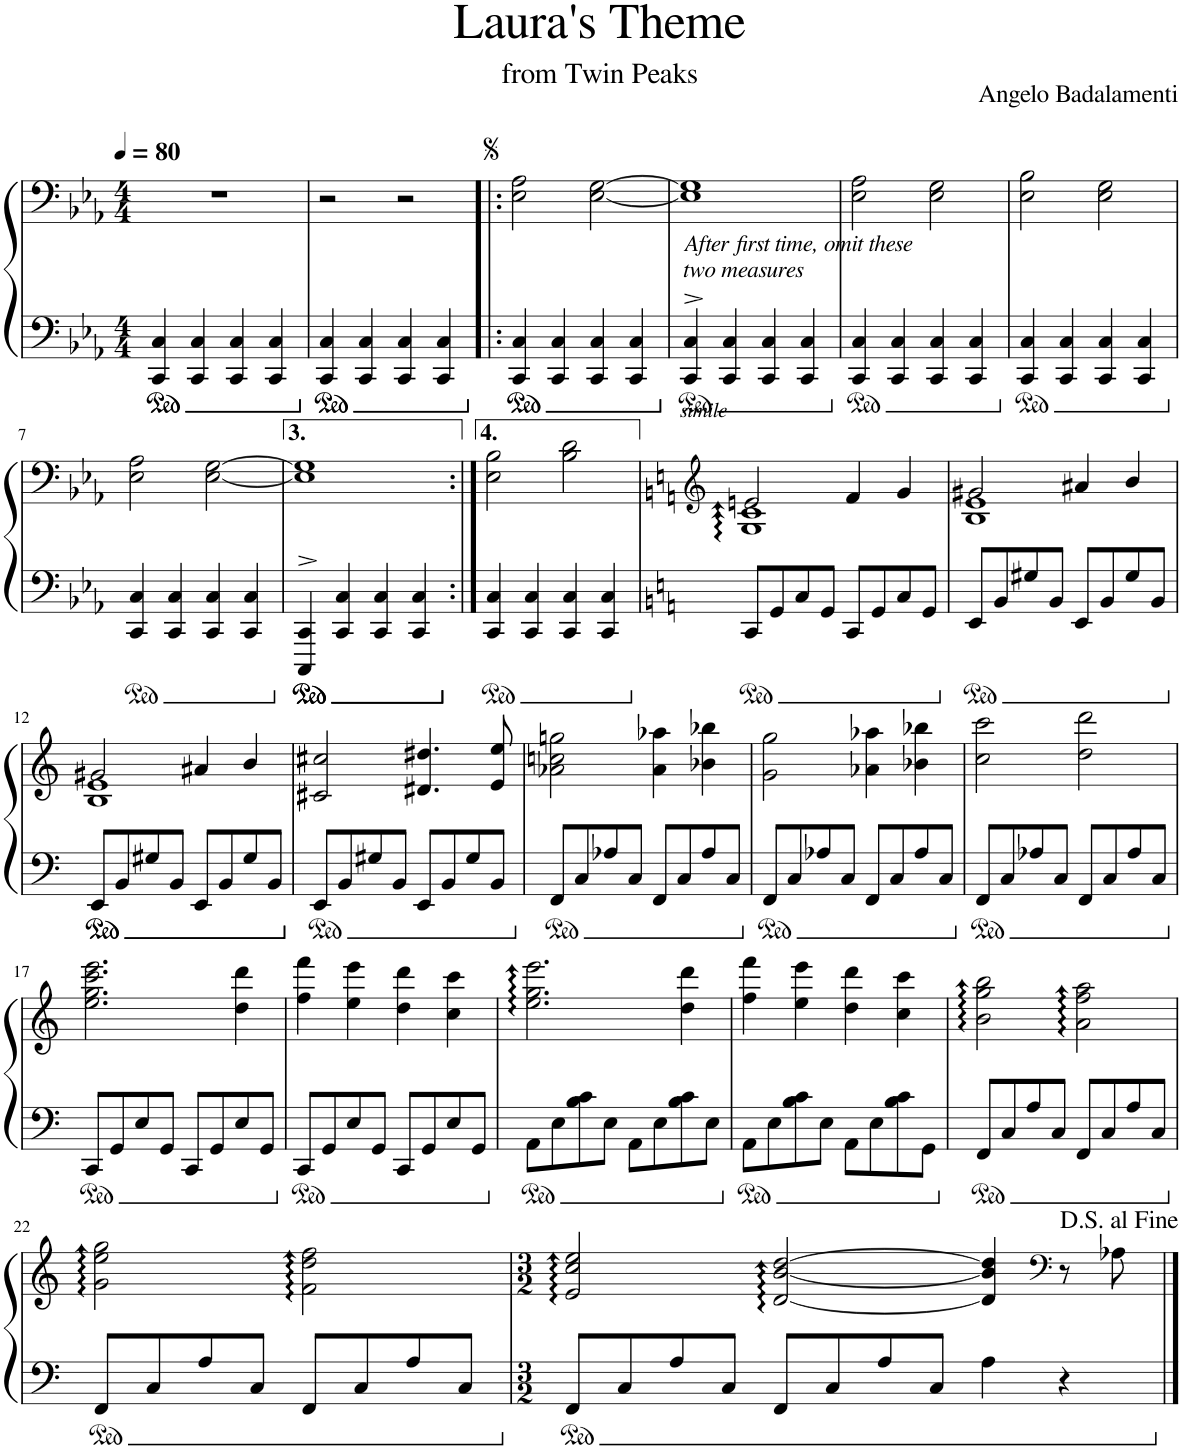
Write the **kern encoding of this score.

**kern	**kern
*part1	*part1
*staff2	*staff1
*I"Piano	*
*I'Pno.	*
*clefF4	*clefF4
*k[b-e-a-]	*k[b-e-a-]
*M4/4	*M4/4
*MM80	*MM80
=1	=1
4CC/ 4C/	1r
4CC/ 4C/	.
4CC/ 4C/	.
4CC/ 4C/	.
=2	=2
4CC/ 4C/	2r
4CC/ 4C/	.
4CC/ 4C/	2r
4CC/ 4C/	.
=3!|:	=3!|:
4CC/ 4C/	2E-\ 2A-\
4CC/ 4C/	.
4CC/ 4C/	[2E-\ [2G\
4CC/ 4C/	.
=4	=4
!LO:TX:b:i:t=simile	!
!LO:TX:a:i:t=After first time, omit these	!
!LO:TX:a:t=two measures	!
4CC/^> 4C/^>	1E-] 1G]
4CC/ 4C/	.
4CC/ 4C/	.
4CC/ 4C/	.
=5	=5
4CC/ 4C/	2E-\ 2A-\
4CC/ 4C/	.
4CC/ 4C/	2E-\ 2G\
4CC/ 4C/	.
=6	=6
4CC/ 4C/	2E-\ 2B-\
4CC/ 4C/	.
4CC/ 4C/	2E-\ 2G\
4CC/ 4C/	.
!!LO:LB:g=z
=7	=7
4CC/ 4C/	2E-\ 2A-\
4CC/ 4C/	.
4CC/ 4C/	[2E-\ [2G\
4CC/ 4C/	.
=8	=8
4CCC/^> 4CC/^>	1E-] 1G]
4CC/ 4C/	.
4CC/ 4C/	.
4CC/ 4C/	.
=9:|!	=9:|!
4CC/ 4C/	2E-\ 2B-\
4CC/ 4C/	.
4CC/ 4C/	2B-\ 2d\
4CC/ 4C/	.
=10	=10
*	*clefG2
*k[]	*k[]
*	*^
8CC/L	2en::/	1G: 1c:
8GG/	.	.
8C/	.	.
8GG/J	.	.
8CC/L	4f/	.
8GG/	.	.
8C/	4g/	.
8GG/J	.	.
=11	=11	=11
8EE/L	2g#X/	1B 1e
8BB/	.	.
8G#X/	.	.
8BB/J	.	.
8EE/L	4a#X/	.
8BB/	.	.
8G#/	4b/	.
8BB/J	.	.
!!LO:LB:g=z	!!
=12	=12	=12
8EE/L	2g#X/	1B 1e
8BB/	.	.
8G#X/	.	.
8BB/J	.	.
8EE/L	4a#X/	.
8BB/	.	.
8G#/	4b/	.
8BB/J	.	.
*	*v	*v
=13	=13
8EE/L	2c#X/ 2cc#X/
8BB/	.
8G#X/	.
8BB/J	.
8EE/L	4.d#X/ 4.dd#X/
8BB/	.
8G#/	.
8BB/J	8e/ 8ee/
=14	=14
8FF/L	2a-X\ 2ccn\ 2ggn\
8C/	.
8A-X/	.
8C/J	.
8FF/L	4a-\ 4aa-X\
8C/	.
8A-/	4b-X\ 4bb-X\
8C/J	.
=15	=15
8FF/L	2g\ 2gg\
8C/	.
8A-X/	.
8C/J	.
8FF/L	4a-X\ 4aa-X\
8C/	.
8A-/	4b-X\ 4bb-X\
8C/J	.
=16	=16
8FF/L	2cc\ 2ccc\
8C/	.
8A-X/	.
8C/J	.
8FF/L	2dd\ 2ddd\
8C/	.
8A-/	.
8C/J	.
!!LO:LB:g=z
=17	=17
*k[]	*k[]
8CC/L	2.ee\ 2.gg\ 2.ccc\ 2.eee\
8GG/	.
8E/	.
8GG/J	.
8CC/L	.
8GG/	.
8E/	4dd\ 4ddd\
8GG/J	.
=18	=18
8CC/L	4ff\ 4fff\
8GG/	.
8E/	4ee\ 4eee\
8GG/J	.
8CC/L	4dd\ 4ddd\
8GG/	.
8E/	4cc\ 4ccc\
8GG/J	.
=19	=19
8AA\L	2.ee\:: 2.gg\:: 2.eee\::
8E\	.
8B\ 8c\	.
8E\J	.
8AA\L	.
8E\	.
8B\ 8c\	4dd\ 4ddd\
8E\J	.
=20	=20
8AA\L	4ff\ 4fff\
8E\	.
8B\ 8c\	4ee\ 4eee\
8E\J	.
8AA\L	4dd\ 4ddd\
8E\	.
8B\ 8c\	4cc\ 4ccc\
8GG\J	.
=21	=21
8FF/L	2b\:: 2gg\:: 2bb\::
8C/	.
8A/	.
8C/J	.
8FF/L	2a\:: 2ff\:: 2aa\::
8C/	.
8A/	.
8C/J	.
!!LO:LB:g=z
=22	=22
8FF/L	2g\:: 2ee\:: 2gg\::
8C/	.
8A/	.
8C/J	.
8FF/L	2f\:: 2dd\:: 2ff\::
8C/	.
8A/	.
8C/J	.
=23	=23
*M3/2	*M3/2
8FF/L	2e/:: 2cc/:: 2ee/::
8C/	.
8A/	.
8C/J	.
8FF/L	[2d/:: [2b/:: [2dd/::
8C/	.
8A/	.
8C/J	.
4A\	4d/] 4b/] 4dd/]
*	*clefF4
4r	8r
.	8A-X\
==	==
*-	*-
